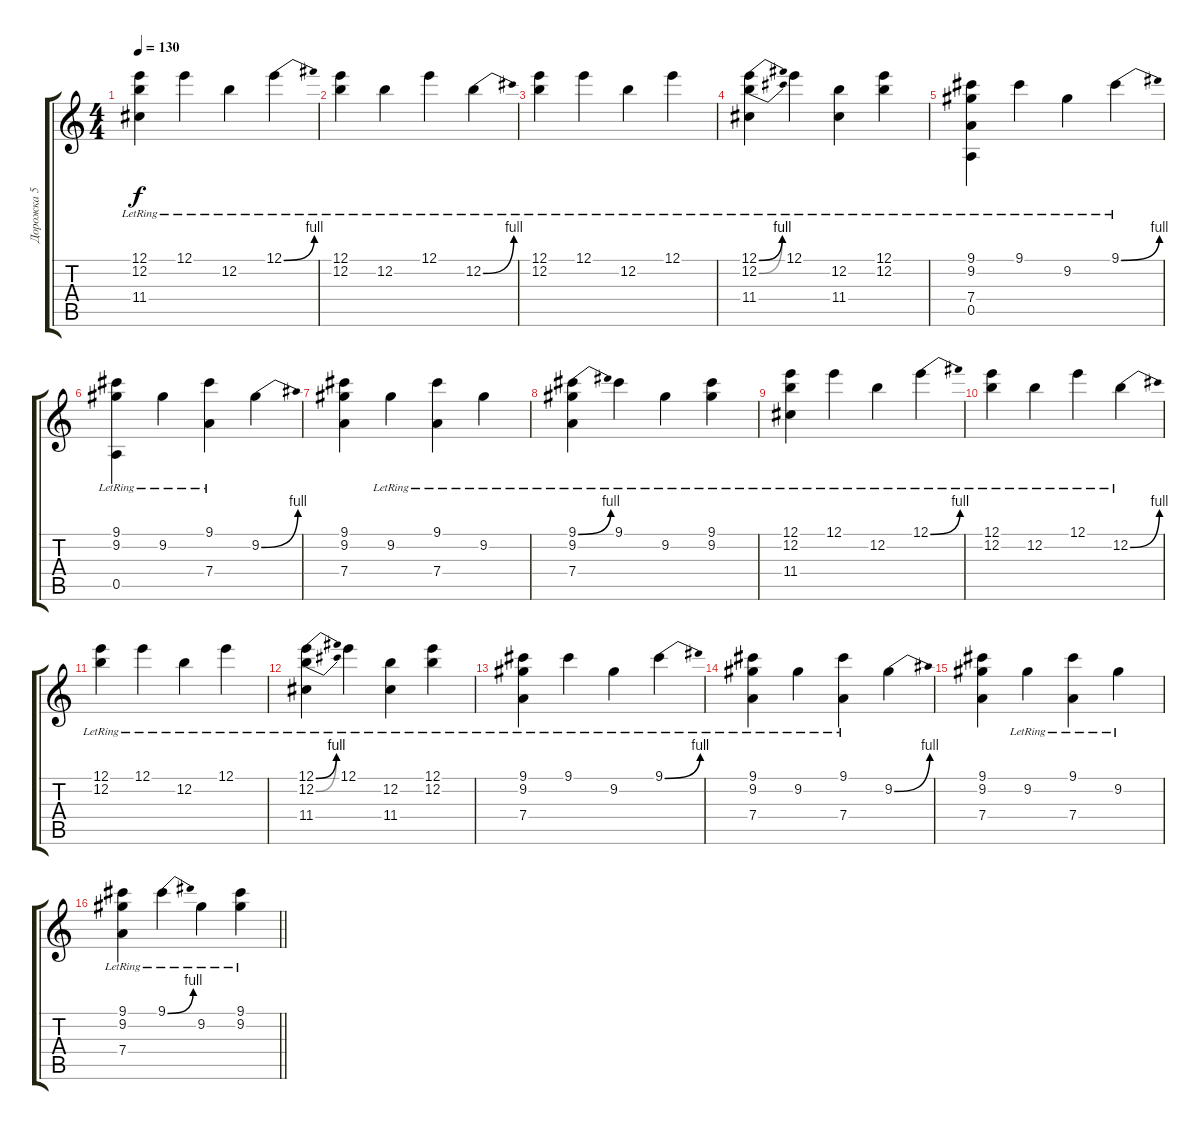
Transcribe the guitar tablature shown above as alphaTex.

\track ("Дорожка 5" "Дорожка 5") {instrument distortionguitar}
\staff {score tabs}
\tuning (E4 B3 G3 D3 A2 E2) {hide}
\ts (4 4)
\tempo 130
\clef g2
\ks c
(12.1{lr} 12.2{lr} 11.4{lr}).4{dy f} 12.1{lr}.4 12.2{lr}.4 12.1{be (bend 0 0 60 4) lr}.4 |
(12.1{lr} 12.2{lr}).4 12.2{lr}.4 12.1{lr}.4 12.2{be (bend 0 0 60 4) lr}.4 |
(12.1{lr} 12.2{lr}).4 12.1{lr}.4 12.2{lr}.4 12.1{lr}.4 |
(12.1{be (bend 0 0 60 4) lr} 12.2{be (bend 0 0 60 4) lr} 11.4{lr}).4 12.1{lr}.4 (12.2{lr} 11.4{lr}).4 (12.1{lr} 12.2{lr}).4 |
(9.1{lr} 9.2{lr} 7.4 0.5{lr}).4 9.1{lr}.4 9.2{lr}.4 9.1{be (bend 0 0 60 4) lr}.4 |
(9.1{lr} 9.2 0.5{lr}).4 9.2{lr}.4 (9.1{lr} 7.4).4 9.2{be (bend 0 0 60 4)}.4 |
(9.1 9.2 7.4).4 9.2{lr}.4 (9.1{lr} 7.4).4 9.2{lr}.4 |
(9.1{be (bend 0 0 60 4) lr} 9.2{lr} 7.4).4 9.1{lr}.4 9.2{lr}.4 (9.1{lr} 9.2{lr}).4 |
(12.1{lr} 12.2{lr} 11.4{lr}).4 12.1{lr}.4 12.2{lr}.4 12.1{be (bend 0 0 60 4) lr}.4 |
(12.1{lr} 12.2{lr}).4 12.2{lr}.4 12.1{lr}.4 12.2{be (bend 0 0 60 4) lr}.4 |
(12.1{lr} 12.2{lr}).4 12.1{lr}.4 12.2{lr}.4 12.1{lr}.4 |
(12.1{be (bend 0 0 60 4) lr} 12.2{be (bend 0 0 60 4) lr} 11.4{lr}).4 12.1{lr}.4 (12.2{lr} 11.4{lr}).4 (12.1{lr} 12.2{lr}).4 |
(9.1{lr} 9.2{lr} 7.4).4 9.1{lr}.4 9.2{lr}.4 9.1{be (bend 0 0 60 4) lr}.4 |
(9.1{lr} 9.2 7.4).4 9.2{lr}.4 (9.1{lr} 7.4).4 9.2{be (bend 0 0 60 4)}.4 |
(9.1 9.2 7.4).4 9.2{lr}.4 (9.1{lr} 7.4).4 9.2{lr}.4 |
\barLineRight lightlight
(9.1{lr} 9.2{lr} 7.4).4 9.1{be (bend 0 0 60 4) lr}.4 9.2{lr}.4 (9.1{lr} 9.2{lr}).4
